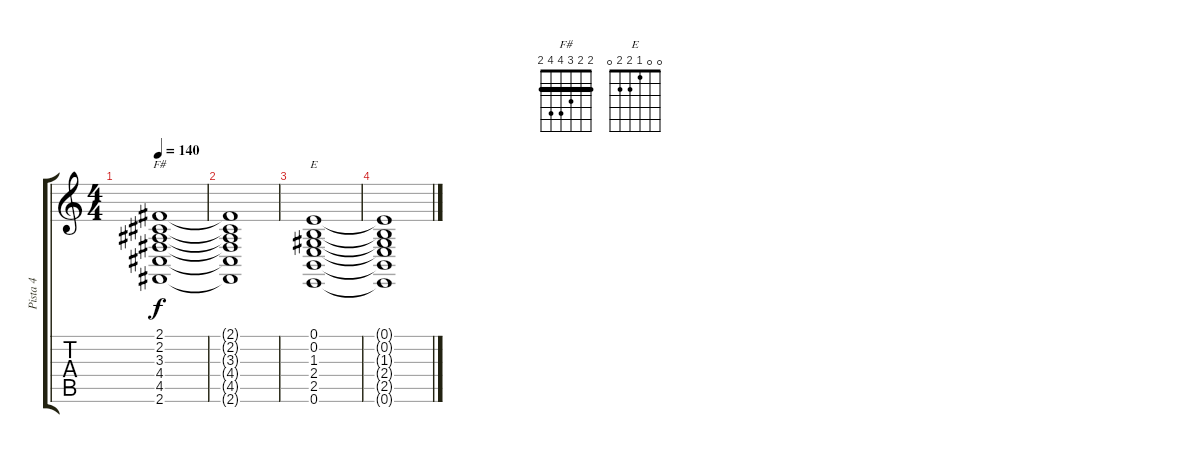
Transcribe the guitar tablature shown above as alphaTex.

\track ("Pista 4" "Pista 4") {instrument stringensemble2}
\staff {score tabs}
\tuning (E4 B3 G3 D3 A2 E2) {hide}
\chord ("F#" 2 2 3 4 4 2) {barre 2}
\chord ("E" 0 0 1 2 2 0)
\ts (4 4)
\tempo 140
\clef g2
\ks c
(2.1 2.2 3.3 4.4 4.5 2.6).1{ch "F#" dy f} |
(2.1{t} 2.2{t} 3.3{t} 4.4{t} 4.5{t} 2.6{t}).1 |
(0.1 0.2 1.3 2.4 2.5 0.6).1{ch "E"} |
(0.1{t} 0.2{t} 1.3{t} 2.4{t} 2.5{t} 0.6{t}).1
